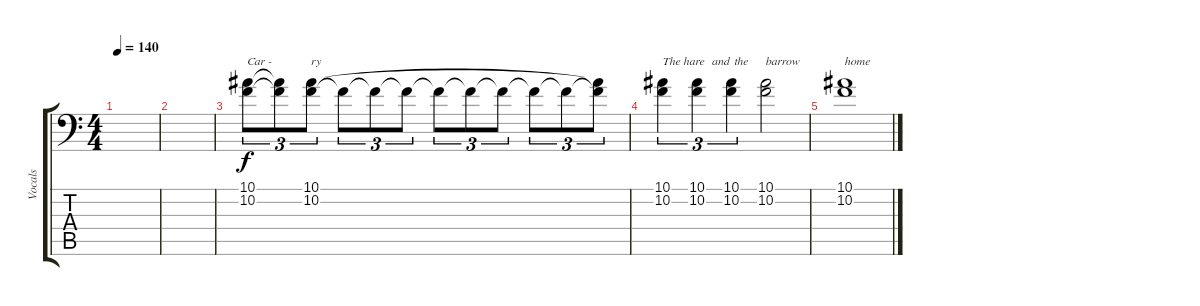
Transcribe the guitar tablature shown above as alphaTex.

\track ("Vocals" "Vocals") {instrument altosax}
\staff {score tabs}
\tuning (C4 G3 Eb3 Bb2 F2 Bb1) {hide}
\ts (4 4)
\tempo 140
\clef f4
\ks c
|
|
(10.1 10.2).8{tu (3 2) txt "Car -"} (10.1{t} 10.2{t}).8{tu (3 2)} (10.1 10.2).8{tu (3 2) txt "ry"} 10.2{t}.8{tu (3 2)} 10.2{t}.8{tu (3 2)} 10.2{t}.8{tu (3 2)} 10.2{t}.8{tu (3 2)} 10.2{t}.8{tu (3 2)} 10.2{t}.8{tu (3 2)} 10.2{t}.8{tu (3 2)} 10.2{t}.8{tu (3 2)} (10.1{t} 10.2{t}).8{tu (3 2)} |
(10.1 10.2).4{tu (3 2) txt "The hare"} (10.1 10.2).4{tu (3 2) txt "     and"} (10.1 10.2).4{tu (3 2) txt " the"} (10.1 10.2).2{txt "barrow"} |
(10.1 10.2).1{txt "home"}
